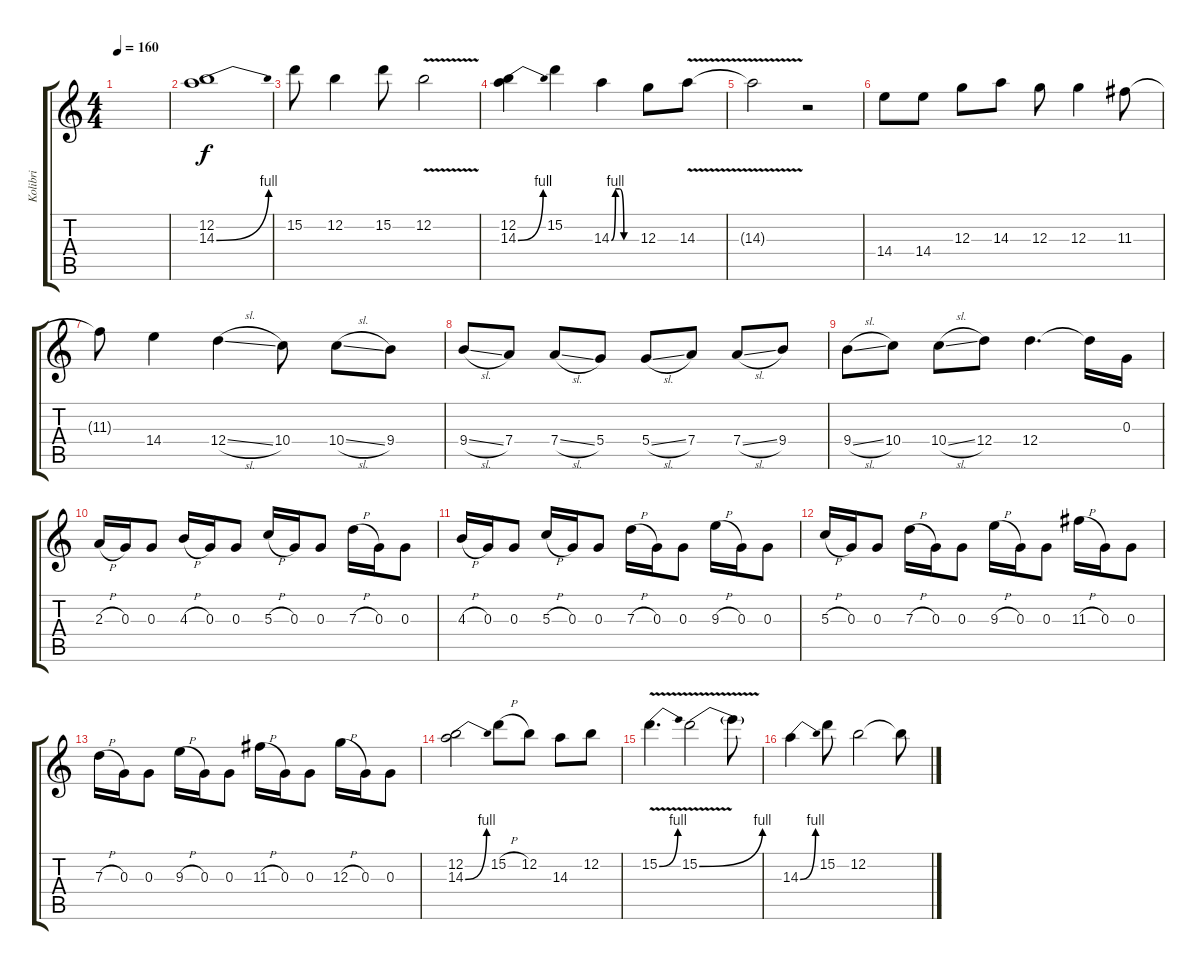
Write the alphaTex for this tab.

\track ("Kolibri" "Kolibri") {instrument distortionguitar}
\staff {score tabs}
\tuning (E4 B3 G3 D3 A2 E2) {hide}
\ts (4 4)
\tempo 160
\clef g2
\ks c
|
(12.2 14.3{be (bend 0 0 60 4)}).1 |
15.2.8 12.2.4 15.2.8 12.2{v}.2 |
(12.2 14.3{be (bend 0 0 60 4)}).4 15.2.4 14.3{be (custom 0 0 10 4 20 4 30 0 60 0)}.4 12.3.8 14.3{v}.8 |
14.3{t}.2 r.2 |
14.4.8 14.4.8 12.3.8 14.3.8 12.3.8 12.3.4 11.3.8 |
11.3{t}.8 14.4.4 12.4{sl}.4 10.4.8 10.4{sl}.8 9.4.8 |
9.4{sl}.8 7.4.8 7.4{sl}.8 5.4.8 5.4{sl}.8 7.4.8 7.4{sl}.8 9.4.8 |
9.4{sl}.8 10.4.8 10.4{sl}.8 12.4.8 12.4.4{d} 12.4{t}.16 0.3.16 |
2.3{h}.16 0.3.16 0.3.8 4.3{h}.16 0.3.16 0.3.8 5.3{h}.16 0.3.16 0.3.8 7.3{h}.16 0.3.16 0.3.8 |
4.3{h}.16 0.3.16 0.3.8 5.3{h}.16 0.3.16 0.3.8 7.3{h}.16 0.3.16 0.3.8 9.3{h}.16 0.3.16 0.3.8 |
5.3{h}.16 0.3.16 0.3.8 7.3{h}.16 0.3.16 0.3.8 9.3{h}.16 0.3.16 0.3.8 11.3{h}.16 0.3.16 0.3.8 |
7.3{h}.16 0.3.16 0.3.8 9.3{h}.16 0.3.16 0.3.8 11.3{h}.16 0.3.16 0.3.8 12.3{h}.16 0.3.16 0.3.8 |
(12.2 14.3{be (bend 0 0 60 4)}).2 15.2{h}.8 12.2.8 14.3.8 12.2.8 |
15.2{be (bend 0 0 60 4) v}.4{d} 15.2{be (bend 0 0 60 4) v}.2 15.2{t}.8 |
14.3{be (bend 0 0 60 4)}.4 15.2.8 12.2.2 12.2{t}.8
